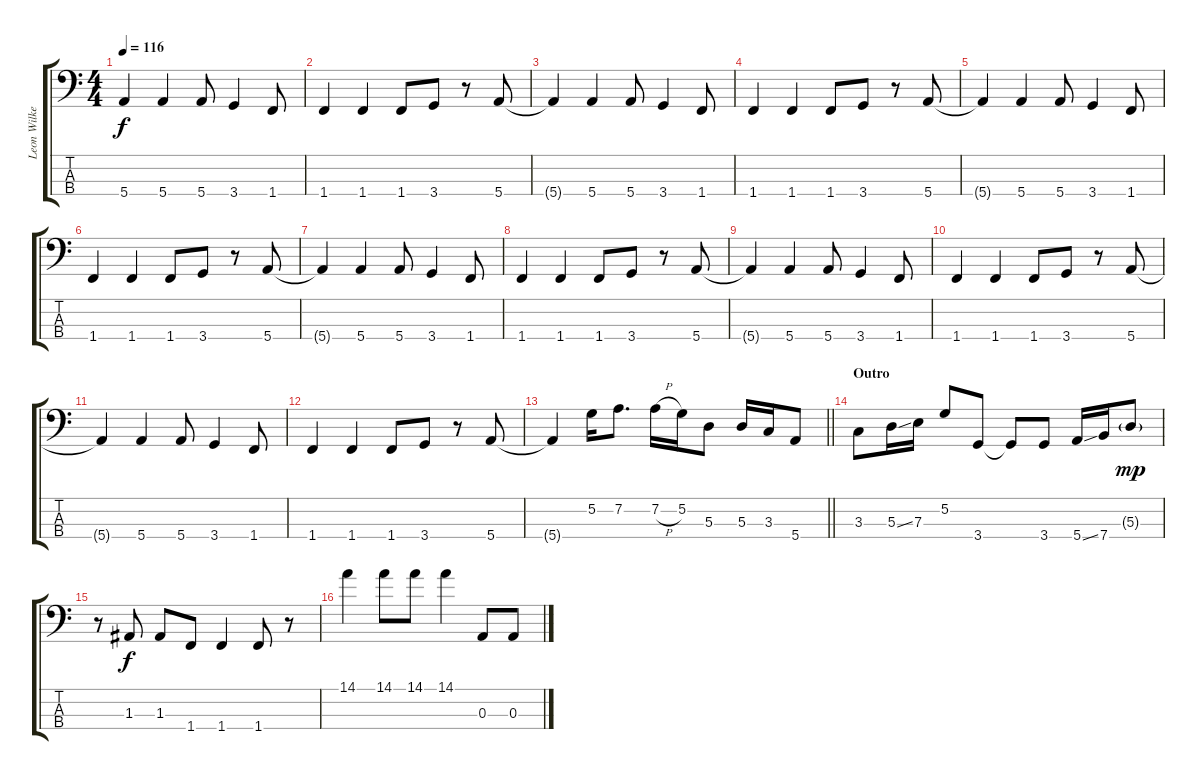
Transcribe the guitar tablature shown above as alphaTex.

\track ("Leon Wilkeson - Bass Guitar" "Leon Wilke") {instrument electricbasspick}
\staff {score tabs}
\tuning (G2 D2 A1 E1) {hide}
\ts (4 4)
\tempo 116
\clef f4
\ks c
5.4{t}.4{dy f} 5.4.4 5.4.8 3.4.4 1.4.8 |
1.4.4 1.4.4 1.4.8 3.4.8 r.8 5.4.8 |
5.4{t}.4 5.4.4 5.4.8 3.4.4 1.4.8 |
1.4.4 1.4.4 1.4.8 3.4.8 r.8 5.4.8 |
5.4{t}.4 5.4.4 5.4.8 3.4.4 1.4.8 |
1.4.4 1.4.4 1.4.8 3.4.8 r.8 5.4.8 |
5.4{t}.4 5.4.4 5.4.8 3.4.4 1.4.8 |
1.4.4 1.4.4 1.4.8 3.4.8 r.8 5.4.8 |
5.4{t}.4 5.4.4 5.4.8 3.4.4 1.4.8 |
1.4.4 1.4.4 1.4.8 3.4.8 r.8 5.4.8 |
5.4{t}.4 5.4.4 5.4.8 3.4.4 1.4.8 |
1.4.4 1.4.4 1.4.8 3.4.8 r.8 5.4.8 |
\barLineRight lightlight
5.4{t}.4 5.2.16 7.2.8{d} 7.2{h}.16 5.2.16 5.3.8 5.3.16 3.3.16 5.4.8 |
\section ("" "Outro")
3.3.8 5.3{ss}.16 7.3.16 5.2.8 3.4.8 3.4{t}.8 3.4.8 5.4{ss}.16 7.4.16 5.3{g}.8{dy mp} |
r.8 1.3.8{dy f} 1.3.8 1.4.8 1.4.4 1.4.8 r.8 |
14.1.4 14.1.8 14.1.8 14.1.4 0.3.8 0.3.8
